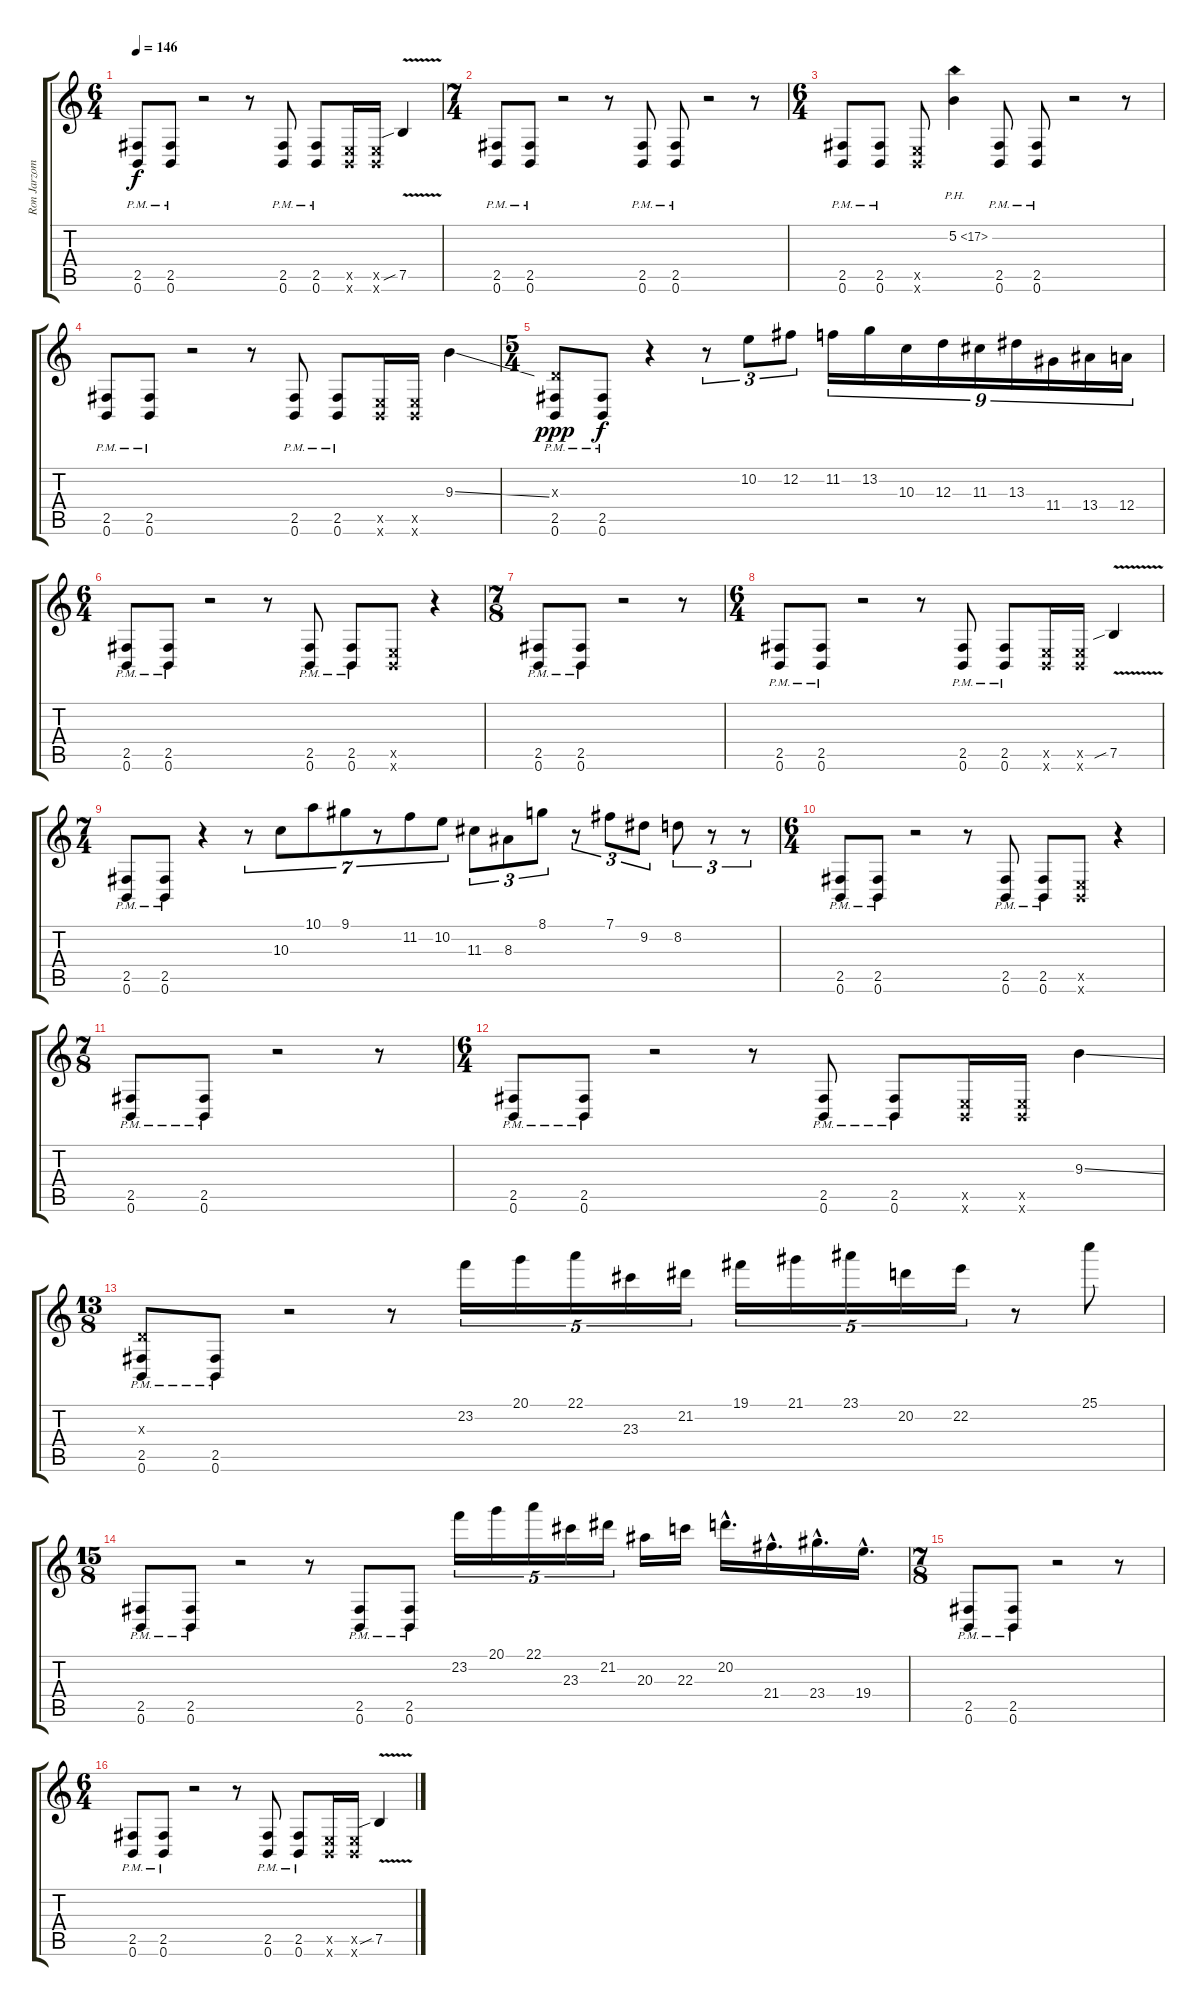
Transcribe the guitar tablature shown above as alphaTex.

\track ("Ron Jarzombek" "Ron Jarzom") {instrument distortionguitar}
\staff {score tabs}
\tuning (B3 Gb3 D3 A2 E2 B1) {hide}
\ts (6 4)
\tempo 146
\clef g2
\ks c
(2.5{pm} 0.6{pm}).8{dy f instrument distortionguitar} (2.5{pm} 0.6{pm}).8 r.2 r.8 (2.5{pm} 0.6{pm}).8 (2.5{pm} 0.6{pm}).8 (0.5{x} 0.6{x}).16 (0.5{x} 0.6{x}).16 7.5{v sib}.4 |
\ts (7 4)
(2.5{pm} 0.6{pm}).8 (2.5{pm} 0.6{pm}).8 r.2 r.8 (2.5{pm} 0.6{pm}).8 (2.5{pm} 0.6{pm}).8 r.2 r.8 |
\ts (6 4)
(2.5{pm} 0.6{pm}).8 (2.5{pm} 0.6{pm}).8 (0.5{x} 0.6{x}).8 5.2{ph 12}.4{instrument guitarharmonics} (2.5{pm} 0.6{pm}).8{instrument distortionguitar} (2.5{pm} 0.6{pm}).8 r.2 r.8 |
(2.5{pm} 0.6{pm}).8 (2.5{pm} 0.6{pm}).8 r.2 r.8 (2.5{pm} 0.6{pm}).8 (2.5{pm} 0.6{pm}).8 (0.5{x} 0.6{x}).16 (0.5{x} 0.6{x}).16 9.3{ss}.4 |
\ts (5 4)
(0.3{x} 2.5{pm} 0.6{pm}).8{dy ppp} (2.5{pm} 0.6{pm}).8{dy f} r.4 r.8{tu (3 2)} 10.2.8{tu (3 2)} 12.2.8{tu (3 2)} 11.2.16{tu (9 8)} 13.2.16{tu (9 8)} 10.3.16{tu (9 8)} 12.3.16{tu (9 8)} 11.3.16{tu (9 8)} 13.3.16{tu (9 8)} 11.4.16{tu (9 8)} 13.4.16{tu (9 8)} 12.4.16{tu (9 8)} |
\ts (6 4)
(2.5{pm} 0.6{pm}).8 (2.5{pm} 0.6{pm}).8 r.2 r.8 (2.5{pm} 0.6{pm}).8 (2.5{pm} 0.6{pm}).8 (0.5{x} 0.6{x}).8 r.4 |
\ts (7 8)
(2.5{pm} 0.6{pm}).8 (2.5{pm} 0.6{pm}).8 r.2 r.8 |
\ts (6 4)
(2.5{pm} 0.6{pm}).8 (2.5{pm} 0.6{pm}).8 r.2 r.8 (2.5{pm} 0.6{pm}).8 (2.5{pm} 0.6{pm}).8 (0.5{x} 0.6{x}).16 (0.5{x} 0.6{x}).16 7.5{v sib}.4 |
\ts (7 4)
(2.5{pm} 0.6{pm}).8 (2.5{pm} 0.6{pm}).8 r.4 r.8{tu (7 4)} 10.3.8{tu (7 4)} 10.1.8{tu (7 4)} 9.1.8{tu (7 4)} r.8{tu (7 4)} 11.2.8{tu (7 4)} 10.2.8{tu (7 4)} 11.3.8{tu (3 2)} 8.3.8{tu (3 2)} 8.1.8{tu (3 2)} r.8{tu (3 2)} 7.1.8{tu (3 2)} 9.2.8{tu (3 2)} 8.2.8{tu (3 2)} r.8{tu (3 2)} r.8{tu (3 2)} |
\ts (6 4)
(2.5{pm} 0.6{pm}).8 (2.5{pm} 0.6{pm}).8 r.2 r.8 (2.5{pm} 0.6{pm}).8 (2.5{pm} 0.6{pm}).8 (0.5{x} 0.6{x}).8 r.4 |
\ts (7 8)
(2.5{pm} 0.6{pm}).8 (2.5{pm} 0.6{pm}).8 r.2 r.8 |
\ts (6 4)
(2.5{pm} 0.6{pm}).8 (2.5{pm} 0.6{pm}).8 r.2 r.8 (2.5{pm} 0.6{pm}).8 (2.5{pm} 0.6{pm}).8 (0.5{x} 0.6{x}).16 (0.5{x} 0.6{x}).16 9.3{ss}.4 |
\ts (13 8)
(0.3{x} 2.5{pm} 0.6{pm}).8 (2.5{pm} 0.6{pm}).8 r.2 r.8 23.2.16{tu (5 4)} 20.1.16{tu (5 4)} 22.1.16{tu (5 4)} 23.3.16{tu (5 4)} 21.2.16{tu (5 4)} 19.1.16{tu (5 4)} 21.1.16{tu (5 4)} 23.1.16{tu (5 4)} 20.2.16{tu (5 4)} 22.2.16{tu (5 4)} r.8 25.1.8 |
\ts (15 8)
(2.5{pm} 0.6{pm}).8 (2.5{pm} 0.6{pm}).8 r.2 r.8 (2.5{pm} 0.6{pm}).8 (2.5{pm} 0.6{pm}).8 23.2.16{tu (5 4)} 20.1.16{tu (5 4)} 22.1.16{tu (5 4)} 23.3.16{tu (5 4)} 21.2.16{tu (5 4)} 20.3.16 22.3.16 20.2{hac}.16{d} 21.4{hac}.16{d} 23.4{hac}.16{d} 19.4{hac}.16{d} |
\ts (7 8)
(2.5{pm} 0.6{pm}).8 (2.5{pm} 0.6{pm}).8 r.2 r.8 |
\ts (6 4)
(2.5{pm} 0.6{pm}).8 (2.5{pm} 0.6{pm}).8 r.2 r.8 (2.5{pm} 0.6{pm}).8 (2.5{pm} 0.6{pm}).8 (0.5{x} 0.6{x}).16 (0.5{x} 0.6{x}).16 7.5{v sib}.4
